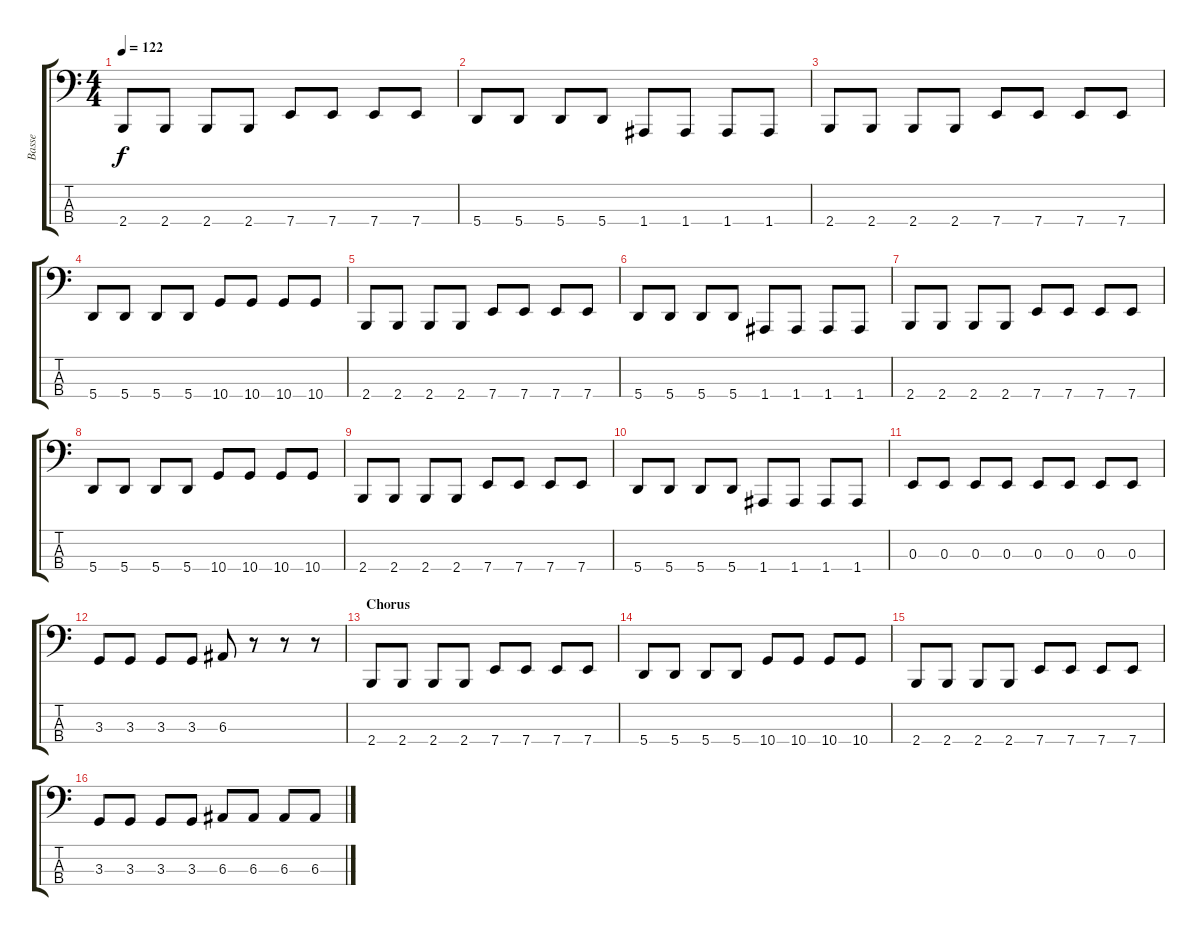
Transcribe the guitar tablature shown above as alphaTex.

\track ("Basse" "Basse") {instrument electricbassfinger}
\staff {score tabs}
\tuning (D2 A1 E1 A0) {hide}
\ts (4 4)
\tempo 122
\clef f4
\ks c
2.4.8{dy f} 2.4.8 2.4.8 2.4.8 7.4.8 7.4.8 7.4.8 7.4.8 |
5.4.8 5.4.8 5.4.8 5.4.8 1.4.8 1.4.8 1.4.8 1.4.8 |
2.4.8 2.4.8 2.4.8 2.4.8 7.4.8 7.4.8 7.4.8 7.4.8 |
5.4.8 5.4.8 5.4.8 5.4.8 10.4.8 10.4.8 10.4.8 10.4.8 |
2.4.8 2.4.8 2.4.8 2.4.8 7.4.8 7.4.8 7.4.8 7.4.8 |
5.4.8 5.4.8 5.4.8 5.4.8 1.4.8 1.4.8 1.4.8 1.4.8 |
2.4.8 2.4.8 2.4.8 2.4.8 7.4.8 7.4.8 7.4.8 7.4.8 |
5.4.8 5.4.8 5.4.8 5.4.8 10.4.8 10.4.8 10.4.8 10.4.8 |
2.4.8 2.4.8 2.4.8 2.4.8 7.4.8 7.4.8 7.4.8 7.4.8 |
5.4.8 5.4.8 5.4.8 5.4.8 1.4.8 1.4.8 1.4.8 1.4.8 |
0.3.8 0.3.8 0.3.8 0.3.8 0.3.8 0.3.8 0.3.8 0.3.8 |
3.3.8 3.3.8 3.3.8 3.3.8 6.3.8 r.8 r.8 r.8 |
\section ("" "Chorus")
2.4.8 2.4.8 2.4.8 2.4.8 7.4.8 7.4.8 7.4.8 7.4.8 |
5.4.8 5.4.8 5.4.8 5.4.8 10.4.8 10.4.8 10.4.8 10.4.8 |
2.4.8 2.4.8 2.4.8 2.4.8 7.4.8 7.4.8 7.4.8 7.4.8 |
3.3.8 3.3.8 3.3.8 3.3.8 6.3.8 6.3.8 6.3.8 6.3.8
